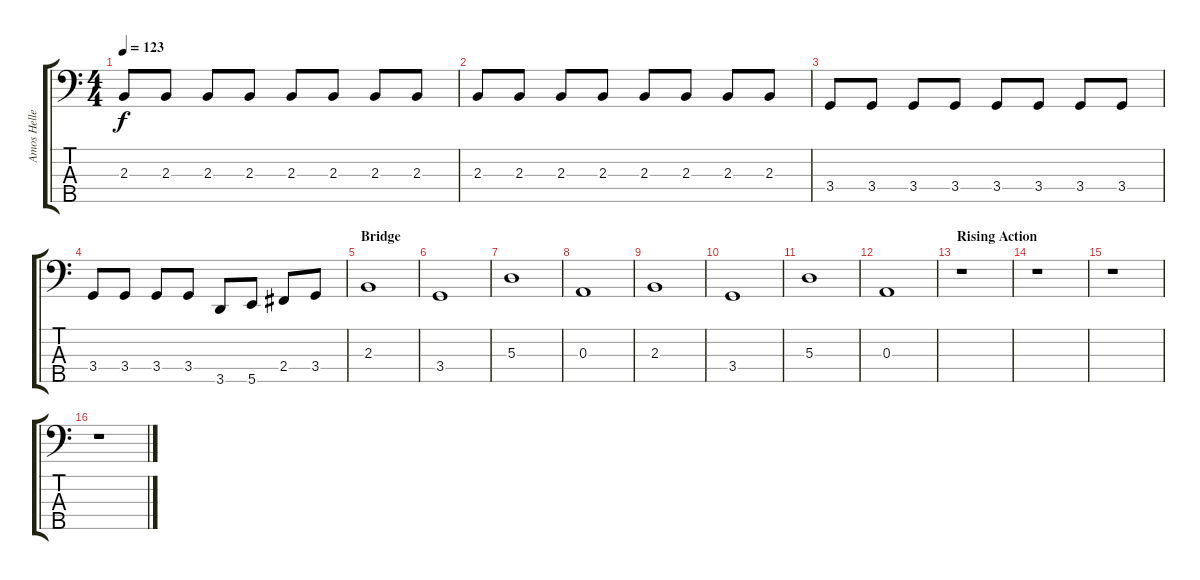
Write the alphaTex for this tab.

\track ("Amos Heller" "Amos Helle") {instrument electricbassfinger}
\staff {score tabs}
\tuning (G2 D2 A1 E1 B0) {hide}
\ts (4 4)
\tempo 123
\clef f4
\ks c
2.3.8{dy f} 2.3.8 2.3.8 2.3.8 2.3.8 2.3.8 2.3.8 2.3.8 |
2.3.8 2.3.8 2.3.8 2.3.8 2.3.8 2.3.8 2.3.8 2.3.8 |
3.4.8 3.4.8 3.4.8 3.4.8 3.4.8 3.4.8 3.4.8 3.4.8 |
3.4.8 3.4.8 3.4.8 3.4.8 3.5.8 5.5.8 2.4.8 3.4.8 |
\section ("" "Bridge")
2.3.1 |
3.4.1 |
5.3.1 |
0.3.1 |
2.3.1 |
3.4.1 |
5.3.1 |
0.3.1 |
\section ("" "Rising Action")
r.1 |
r.1 |
r.1 |
r.1
